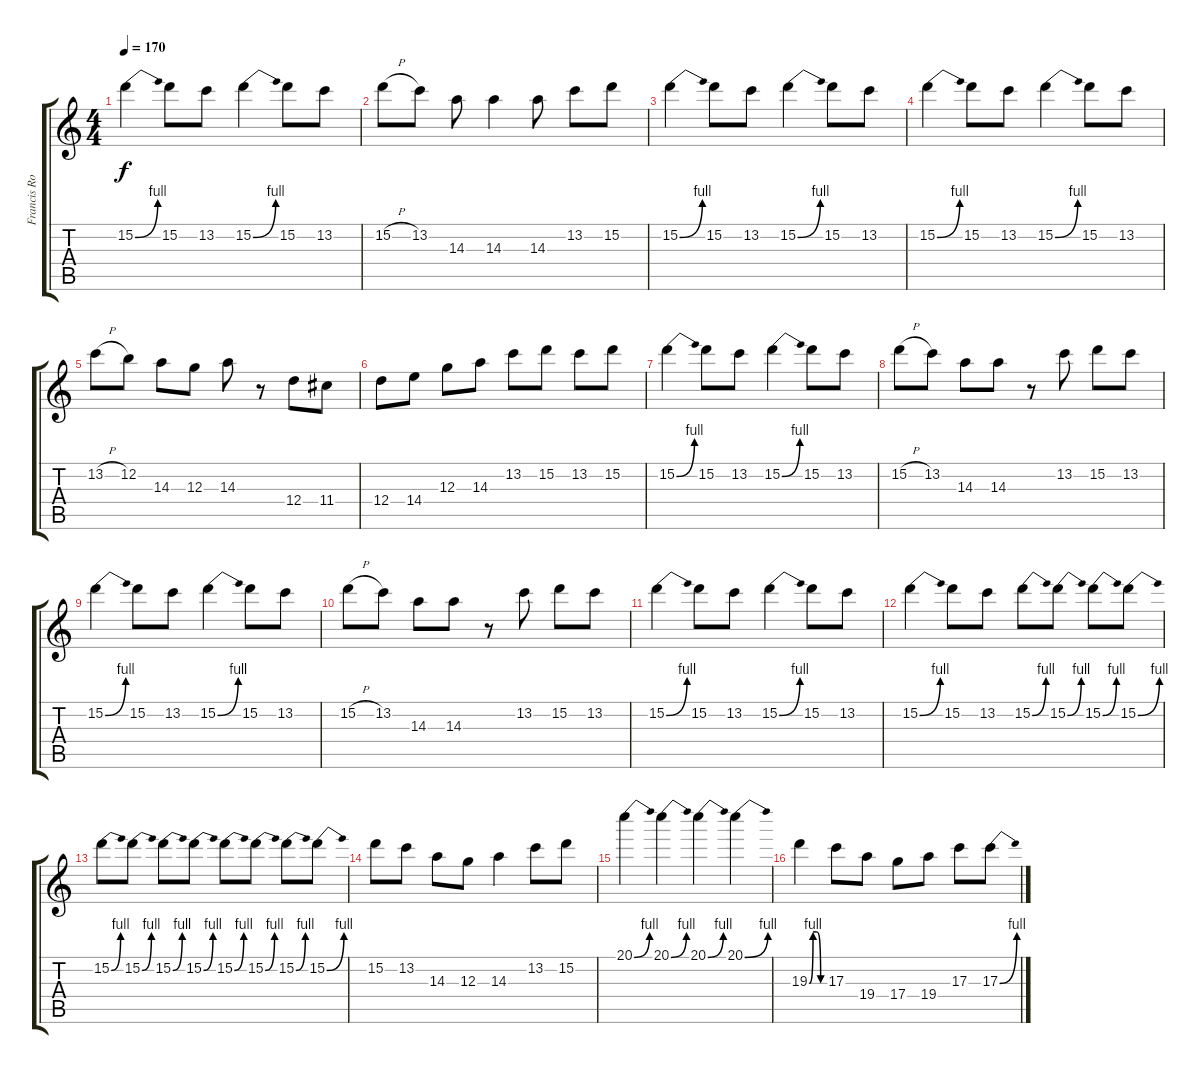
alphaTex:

\track ("Francis Rossi" "Francis Ro") {instrument overdrivenguitar}
\staff {score tabs}
\tuning (E4 B3 G3 D3 A2 E2) {hide}
\ts (4 4)
\tempo 170
\clef g2
\ks c
15.2{be (bend 0 0 60 4)}.4{dy f} 15.2.8 13.2.8 15.2{be (bend 0 0 60 4)}.4 15.2.8 13.2.8 |
15.2{h}.8 13.2.8 14.3.8 14.3.4 14.3.8 13.2.8 15.2.8 |
15.2{be (bend 0 0 60 4)}.4 15.2.8 13.2.8 15.2{be (bend 0 0 60 4)}.4 15.2.8 13.2.8 |
15.2{be (bend 0 0 60 4)}.4 15.2.8 13.2.8 15.2{be (bend 0 0 60 4)}.4 15.2.8 13.2.8 |
13.2{h}.8 12.2.8 14.3.8 12.3.8 14.3.8 r.8 12.4.8 11.4.8 |
12.4.8 14.4.8 12.3.8 14.3.8 13.2.8 15.2.8 13.2.8 15.2.8 |
15.2{be (bend 0 0 60 4)}.4 15.2.8 13.2.8 15.2{be (bend 0 0 60 4)}.4 15.2.8 13.2.8 |
15.2{h}.8 13.2.8 14.3.8 14.3.8 r.8 13.2.8 15.2.8 13.2.8 |
15.2{be (bend 0 0 60 4)}.4 15.2.8 13.2.8 15.2{be (bend 0 0 60 4)}.4 15.2.8 13.2.8 |
15.2{h}.8 13.2.8 14.3.8 14.3.8 r.8 13.2.8 15.2.8 13.2.8 |
15.2{be (bend 0 0 60 4)}.4 15.2.8 13.2.8 15.2{be (bend 0 0 60 4)}.4 15.2.8 13.2.8 |
15.2{be (bend 0 0 60 4)}.4 15.2.8 13.2.8 15.2{be (bend 0 0 60 4)}.8 15.2{be (bend 0 0 60 4)}.8 15.2{be (bend 0 0 60 4)}.8 15.2{be (bend 0 0 60 4)}.8 |
15.2{be (bend 0 0 60 4)}.8 15.2{be (bend 0 0 60 4)}.8 15.2{be (bend 0 0 60 4)}.8 15.2{be (bend 0 0 60 4)}.8 15.2{be (bend 0 0 60 4)}.8 15.2{be (bend 0 0 60 4)}.8 15.2{be (bend 0 0 60 4)}.8 15.2{be (bend 0 0 60 4)}.8 |
15.2.8 13.2.8 14.3.8 12.3.8 14.3.4 13.2.8 15.2.8 |
20.1{be (bend 0 0 60 4)}.4 20.1{be (bend 0 0 60 4)}.4 20.1{be (bend 0 0 60 4)}.4 20.1{be (bend 0 0 60 4)}.4 |
19.3{be (custom 0 0 15 4 30 4 45 0 60 0)}.4 17.3.8 19.4.8 17.4.8 19.4.8 17.3.8 17.3{be (bend 0 0 60 4)}.8
